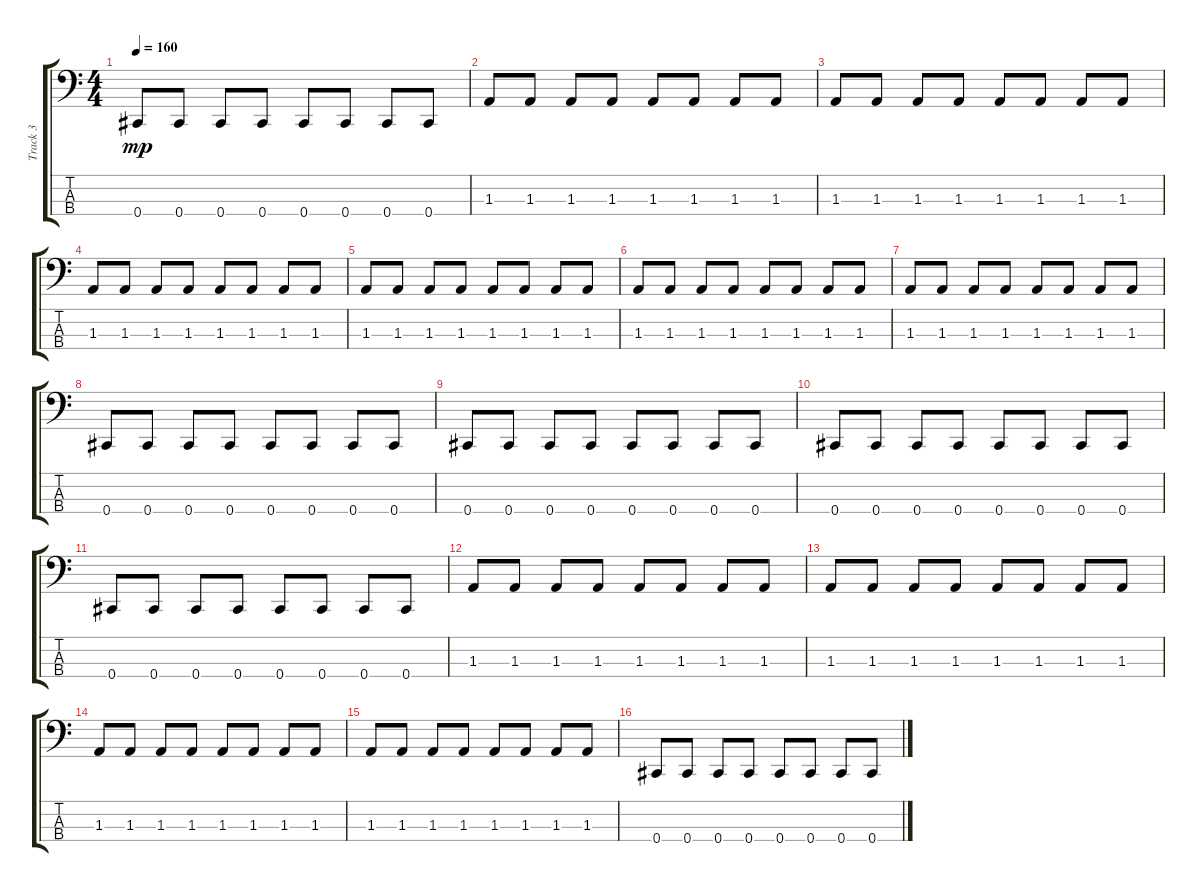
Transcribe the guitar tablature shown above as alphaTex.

\track ("Track 3" "Track 3") {instrument electricbasspick}
\staff {score tabs}
\tuning (Gb2 Db2 Ab1 Db1) {hide}
\ts (4 4)
\tempo 160
\clef f4
\ks c
0.4.8{dy mp} 0.4.8 0.4.8 0.4.8 0.4.8 0.4.8 0.4.8 0.4.8 |
1.3.8 1.3.8 1.3.8 1.3.8 1.3.8 1.3.8 1.3.8 1.3.8 |
1.3.8 1.3.8 1.3.8 1.3.8 1.3.8 1.3.8 1.3.8 1.3.8 |
1.3.8 1.3.8 1.3.8 1.3.8 1.3.8 1.3.8 1.3.8 1.3.8 |
1.3.8 1.3.8 1.3.8 1.3.8 1.3.8 1.3.8 1.3.8 1.3.8 |
1.3.8 1.3.8 1.3.8 1.3.8 1.3.8 1.3.8 1.3.8 1.3.8 |
1.3.8 1.3.8 1.3.8 1.3.8 1.3.8 1.3.8 1.3.8 1.3.8 |
0.4.8 0.4.8 0.4.8 0.4.8 0.4.8 0.4.8 0.4.8 0.4.8 |
0.4.8 0.4.8 0.4.8 0.4.8 0.4.8 0.4.8 0.4.8 0.4.8 |
0.4.8 0.4.8 0.4.8 0.4.8 0.4.8 0.4.8 0.4.8 0.4.8 |
0.4.8 0.4.8 0.4.8 0.4.8 0.4.8 0.4.8 0.4.8 0.4.8 |
1.3.8 1.3.8 1.3.8 1.3.8 1.3.8 1.3.8 1.3.8 1.3.8 |
1.3.8 1.3.8 1.3.8 1.3.8 1.3.8 1.3.8 1.3.8 1.3.8 |
1.3.8 1.3.8 1.3.8 1.3.8 1.3.8 1.3.8 1.3.8 1.3.8 |
1.3.8 1.3.8 1.3.8 1.3.8 1.3.8 1.3.8 1.3.8 1.3.8 |
0.4.8 0.4.8 0.4.8 0.4.8 0.4.8 0.4.8 0.4.8 0.4.8
